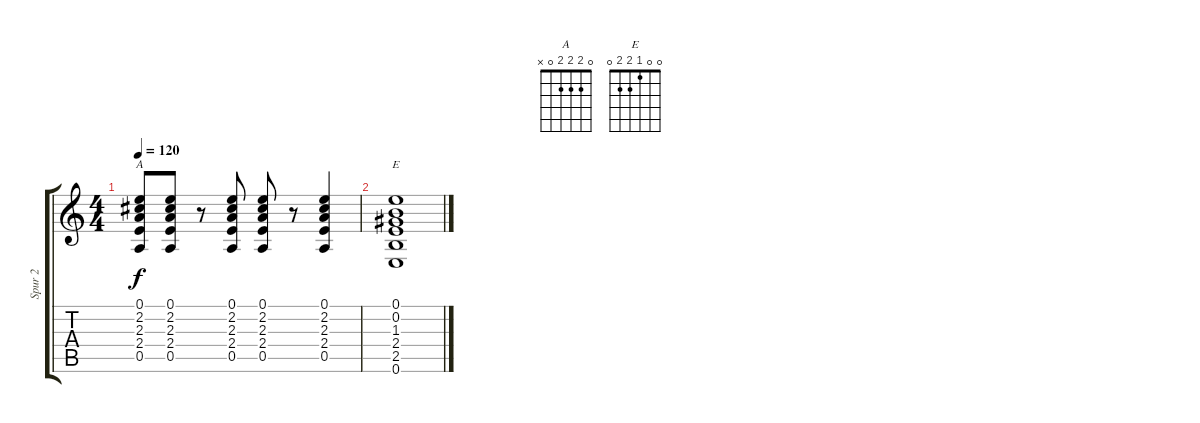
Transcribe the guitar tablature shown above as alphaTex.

\track ("Spur 2" "Spur 2") {instrument overdrivenguitar}
\staff {score tabs}
\tuning (E4 B3 G3 D3 A2 E2) {hide}
\chord ("A" 0 2 2 2 0 x)
\chord ("E" 0 0 1 2 2 0)
\ts (4 4)
\tempo 120
\clef g2
\ks c
(0.1 2.2 2.3 2.4 0.5).8{ch "A" dy f} (0.1 2.2 2.3 2.4 0.5).8 r.8 (0.1 2.2 2.3 2.4 0.5).8 (0.1 2.2 2.3 2.4 0.5).8 r.8 (0.1 2.2 2.3 2.4 0.5).4 |
(0.1 0.2 1.3 2.4 2.5 0.6).1{ch "E"}
